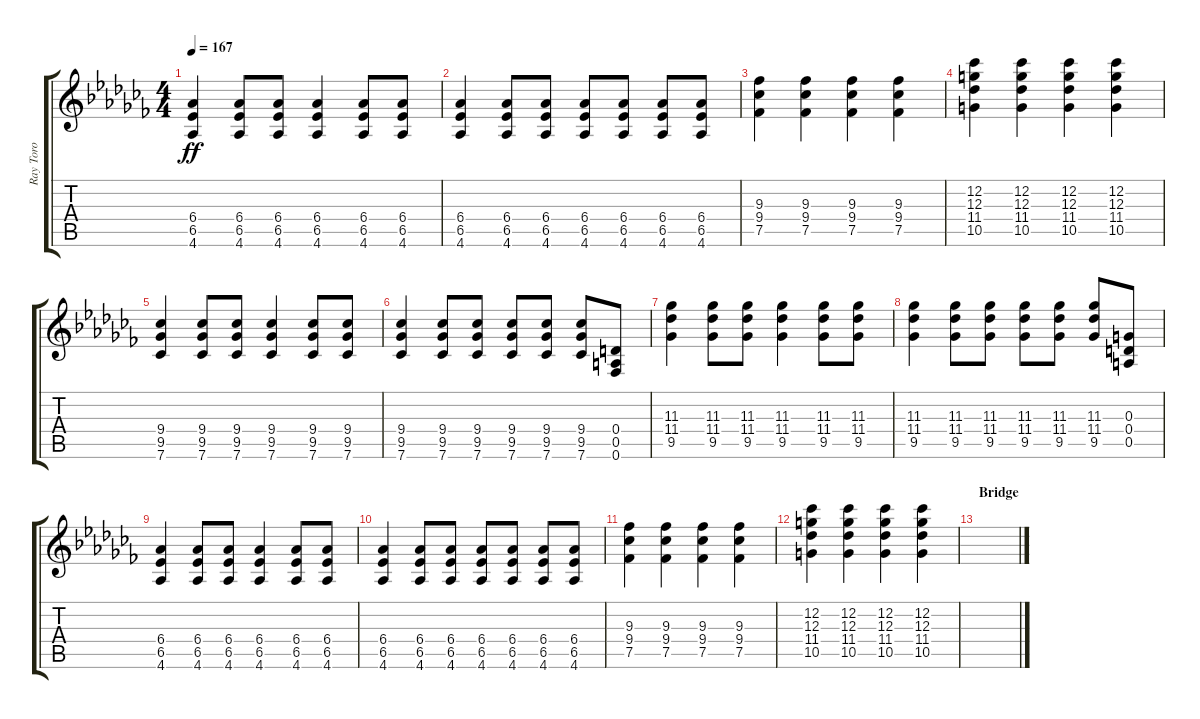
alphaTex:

\track ("Ray Toro" "Ray Toro") {instrument overdrivenguitar}
\staff {score tabs}
\tuning (E4 B3 G3 D3 A2 E2) {hide}
\ts (4 4)
\tempo 167
\clef g2
\ks abminor
(6.4 6.5 4.6).4{dy ff} (6.4 6.5 4.6).8 (6.4 6.5 4.6).8 (6.4 6.5 4.6).4 (6.4 6.5 4.6).8 (6.4 6.5 4.6).8 |
(6.4 6.5 4.6).4 (6.4 6.5 4.6).8 (6.4 6.5 4.6).8 (6.4 6.5 4.6).8 (6.4 6.5 4.6).8 (6.4 6.5 4.6).8 (6.4 6.5 4.6).8 |
(9.3 9.4 7.5).4 (9.3 9.4 7.5).4 (9.3 9.4 7.5).4 (9.3 9.4 7.5).4 |
(12.2 12.3 11.4 10.5).4 (12.2 12.3 11.4 10.5).4 (12.2 12.3 11.4 10.5).4 (12.2 12.3 11.4 10.5).4 |
(9.4 9.5 7.6).4 (9.4 9.5 7.6).8 (9.4 9.5 7.6).8 (9.4 9.5 7.6).4 (9.4 9.5 7.6).8 (9.4 9.5 7.6).8 |
(9.4 9.5 7.6).4 (9.4 9.5 7.6).8 (9.4 9.5 7.6).8 (9.4 9.5 7.6).8 (9.4 9.5 7.6).8 (9.4 9.5 7.6).8 (0.4 0.5 0.6).8 |
(11.3 11.4 9.5).4 (11.3 11.4 9.5).8 (11.3 11.4 9.5).8 (11.3 11.4 9.5).4 (11.3 11.4 9.5).8 (11.3 11.4 9.5).8 |
(11.3 11.4 9.5).4 (11.3 11.4 9.5).8 (11.3 11.4 9.5).8 (11.3 11.4 9.5).8 (11.3 11.4 9.5).8 (11.3 11.4 9.5).8 (0.3 0.4 0.5).8 |
(6.4 6.5 4.6).4 (6.4 6.5 4.6).8 (6.4 6.5 4.6).8 (6.4 6.5 4.6).4 (6.4 6.5 4.6).8 (6.4 6.5 4.6).8 |
(6.4 6.5 4.6).4 (6.4 6.5 4.6).8 (6.4 6.5 4.6).8 (6.4 6.5 4.6).8 (6.4 6.5 4.6).8 (6.4 6.5 4.6).8 (6.4 6.5 4.6).8 |
(9.3 9.4 7.5).4 (9.3 9.4 7.5).4 (9.3 9.4 7.5).4 (9.3 9.4 7.5).4 |
(12.2 12.3 11.4 10.5).4 (12.2 12.3 11.4 10.5).4 (12.2 12.3 11.4 10.5).4 (12.2 12.3 11.4 10.5).4 |
\section ("" "Bridge")
